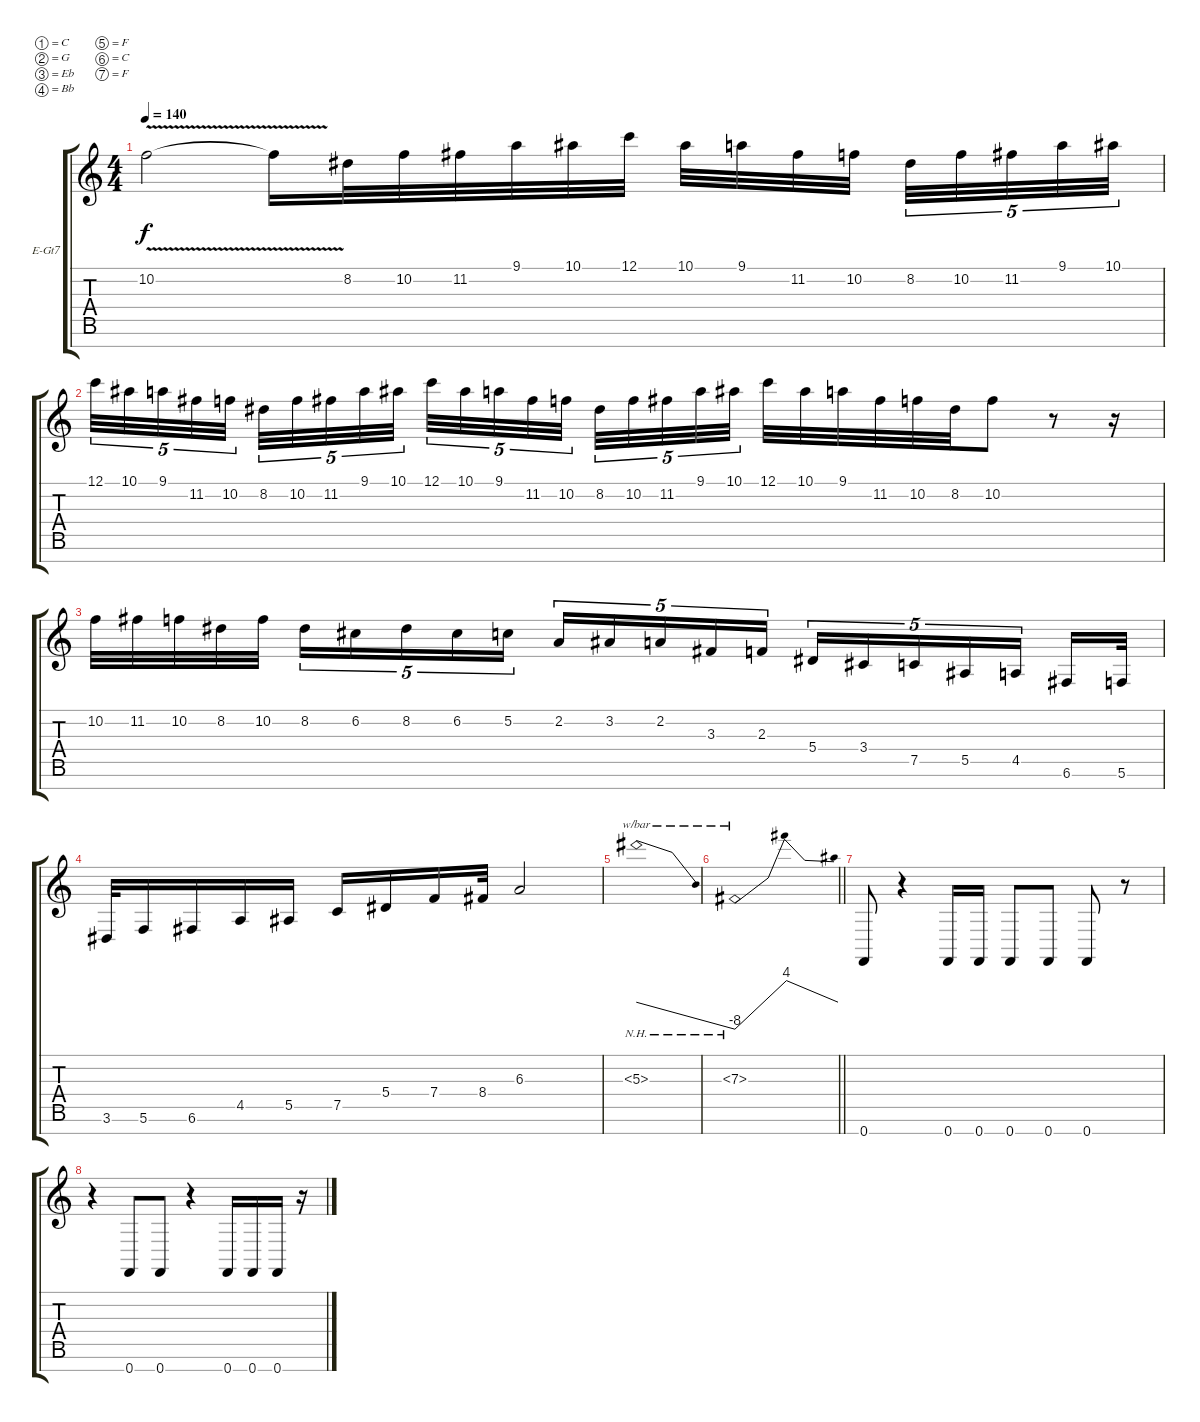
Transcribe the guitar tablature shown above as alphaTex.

\bracketExtendMode groupsimilarinstruments
\firstSystemTrackNameOrientation horizontal
\otherSystemsTrackNameOrientation horizontal
\track ("Patty" "E-Gt7") {instrument distortionguitar}
\staff {score tabs}
\tuning (C4 G3 Eb3 Bb2 F2 C2 F1)
\ts (4 4)
\tempo 140
\clef g2
\ks c
10.2{v}.2{dy f} 10.2{t}.16 8.2.32 10.2.32 11.2.32 9.1.32 10.1.32 12.1.32 10.1.32 9.1.32 11.2.32 10.2.32 8.2.32{tu (5 4)} 10.2.32{tu (5 4)} 11.2.32{tu (5 4)} 9.1.32{tu (5 4)} 10.1.32{tu (5 4)} |
12.1.32{tu (5 4)} 10.1.32{tu (5 4)} 9.1.32{tu (5 4)} 11.2.32{tu (5 4)} 10.2.32{tu (5 4)} 8.2.32{tu (5 4)} 10.2.32{tu (5 4)} 11.2.32{tu (5 4)} 9.1.32{tu (5 4)} 10.1.32{tu (5 4)} 12.1.32{tu (5 4)} 10.1.32{tu (5 4)} 9.1.32{tu (5 4)} 11.2.32{tu (5 4)} 10.2.32{tu (5 4)} 8.2.32{tu (5 4)} 10.2.32{tu (5 4)} 11.2.32{tu (5 4)} 9.1.32{tu (5 4)} 10.1.32{tu (5 4)} 12.1.32 10.1.32 9.1.32 11.2.32 10.2.32 8.2.32 10.2.8 r.8 r.16 |
10.2.32 11.2.32 10.2.32 8.2.32 10.2.32 8.2.16{tu (5 4)} 6.2.16{tu (5 4)} 8.2.16{tu (5 4)} 6.2.16{tu (5 4)} 5.2.16{tu (5 4)} 2.2.16{tu (5 4)} 3.2.16{tu (5 4)} 2.2.16{tu (5 4)} 3.3.16{tu (5 4)} 2.3.16{tu (5 4)} 5.4.16{tu (5 4)} 3.4.16{tu (5 4)} 7.5.16{tu (5 4)} 5.5.16{tu (5 4)} 4.5.16{tu (5 4)} 6.6.16 5.6.32 |
3.6.32 5.6.16 6.6.16 4.5.16 5.5.16 7.5.16 5.4.16 7.4.16 8.4.32 6.3.2 |
5.3{nh}.1{tbe (dive default 0 0 57 -32)} |
\barLineRight lightlight
7.3{nh}.1{tbe (dip default 0 -32 15 16 51.6 0)} |
\section ("" "")
0.7.8 r.4 0.7.16 0.7.16 0.7.8 0.7.8 0.7.8 r.8 |
r.4 0.7.8 0.7.8 r.4 0.7.16 0.7.16 0.7.16 r.16
